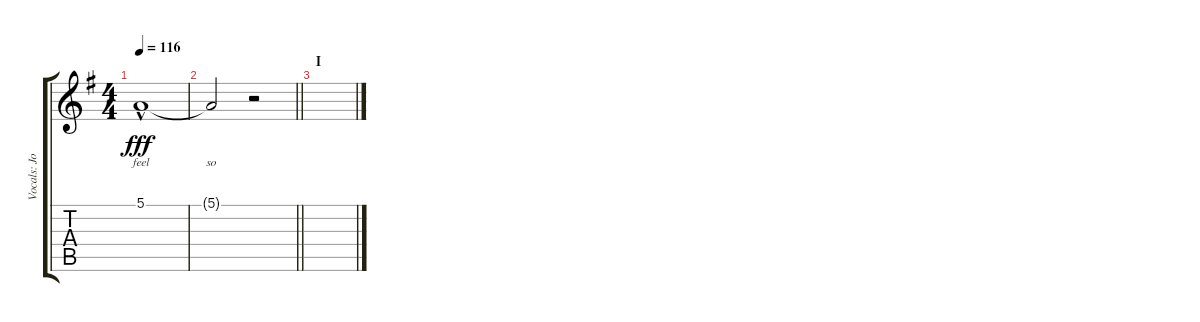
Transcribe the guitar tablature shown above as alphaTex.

\track ("Vocals: Johnny" "Vocals: Jo") {instrument lead2sawtooth}
\staff {score tabs}
\tuning (E4 B3 G3 D3 A2 E2) {hide}
\ts (4 4)
\tempo 116
\clef g2
\ks g
5.1{hac}.1{lyrics (0 "feel") lyrics (1 "") lyrics (2 "") lyrics (3 "") lyrics (4 "") dy fff} |
\barLineRight lightlight
5.1{t}.2{lyrics (0 "so") lyrics (1 "") lyrics (2 "") lyrics (3 "") lyrics (4 "")} r.2 |
\section ("" "I")
